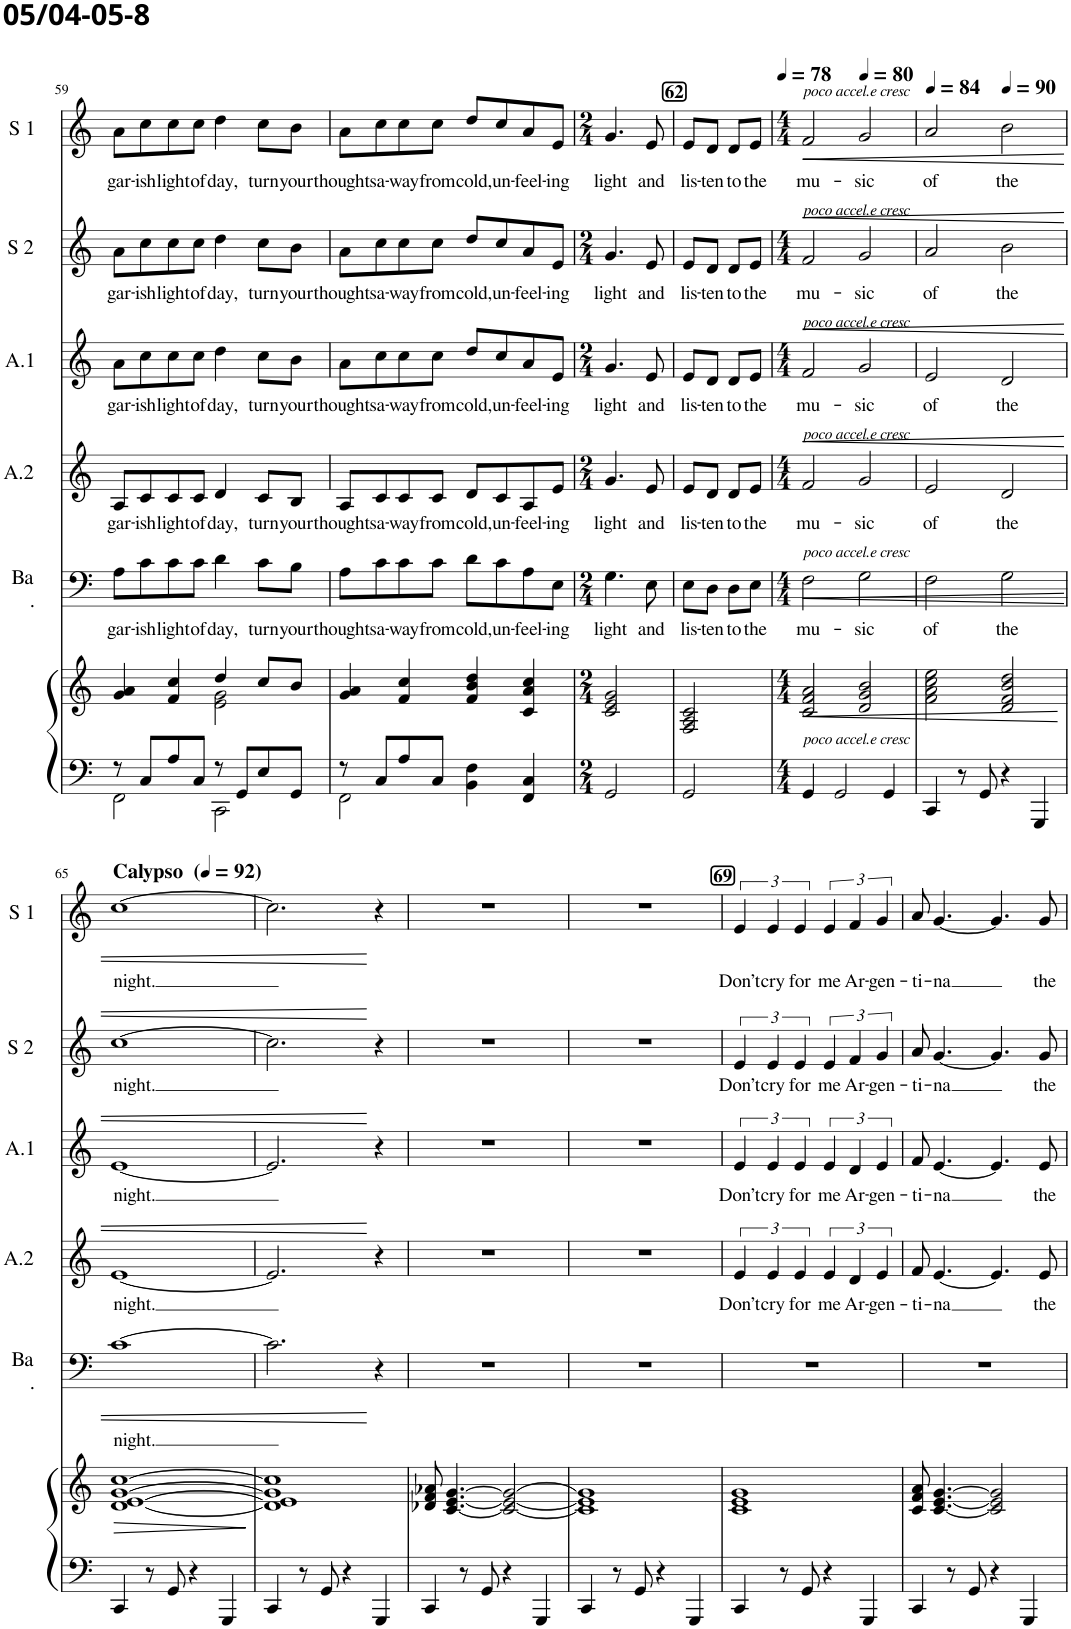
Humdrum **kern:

**kern	**kern	**dynam	**kern	**text	**dynam	**kern	**text	**dynam	**kern	**text	**dynam	**kern	**text	**dynam	**kern	**text	**dynam
*part6	*part6	*part6	*part5	*part5	*part5	*part4	*part4	*part4	*part3	*part3	*part3	*part2	*part2	*part2	*part1	*part1	*part1
*staff7	*staff6	*staff6/7	*staff5	*staff5	*staff5	*staff4	*staff4	*staff4	*staff3	*staff3	*staff3	*staff2	*staff2	*staff2	*staff1	*staff1	*staff1
*I"Piano	*	*	*I"Bariton	*	*	*I"Alt 2	*	*	*I"Alt 1	*	*	*I"Soprano 2	*	*	*I"Soprano 1	*	*
*I'Pno	*	*	*I'Ba .	*	*	*I'A.2	*	*	*I'A.1	*	*	*I'S 2	*	*	*I'S 1	*	*
!!LO:PB:g=z
*clefF4	*clefG2	*	*clefF4	*	*	*clefG2	*	*	*clefG2	*	*	*clefG2	*	*	*clefG2	*	*
*k[]	*k[]	*	*k[]	*	*	*k[]	*	*	*k[]	*	*	*k[]	*	*	*k[]	*	*
*M4/4	*M4/4	*	*M4/4	*	*	*M4/4	*	*	*M4/4	*	*	*M4/4	*	*	*M4/4	*	*
=59	=59	=59	=59	=59	=59	=59	=59	=59	=59	=59	=59	=59	=59	=59	=59	=59	=59
*^	*^	*	*	*	*	*	*	*	*	*	*	*	*	*	*	*	*
!	!	!	!	!	!	!LO:LY:b	!	!	!LO:LY:b	!	!	!LO:LY:b	!	!	!LO:LY:b	!	!	!LO:LY:b	!
8r	2FF\	4g/ 4a/	2ryy	.	8A\L	gar-	.	8A/L	gar-	.	8a\L	gar-	.	8a\L	gar-	.	8a\L	gar-	.
!	!	!	!	!	!	!LO:LY:b	!	!	!LO:LY:b	!	!	!LO:LY:b	!	!	!LO:LY:b	!	!	!LO:LY:b	!
8C/L	.	.	.	.	8c\	-ish	.	8c/	-ish	.	8cc\	-ish	.	8cc\	-ish	.	8cc\	-ish	.
!	!	!	!	!	!	!LO:LY:b	!	!	!LO:LY:b	!	!	!LO:LY:b	!	!	!LO:LY:b	!	!	!LO:LY:b	!
8A/	.	4f/ 4cc/	.	.	8c\	light	.	8c/	light	.	8cc\	light	.	8cc\	light	.	8cc\	light	.
!	!	!	!	!	!	!LO:LY:b	!	!	!LO:LY:b	!	!	!LO:LY:b	!	!	!LO:LY:b	!	!	!LO:LY:b	!
8C/J	.	.	.	.	8c\J	of	.	8c/J	of	.	8cc\J	of	.	8cc\J	of	.	8cc\J	of	.
!	!	!	!	!	!	!LO:LY:b	!	!	!LO:LY:b	!	!	!LO:LY:b	!	!	!LO:LY:b	!	!	!LO:LY:b	!
8r	2CC\	4dd/	2e\ 2g\	.	4d\	day,	.	4d/	day,	.	4dd\	day,	.	4dd\	day,	.	4dd\	day,	.
8GG/L	.	.	.	.	.	.	.	.	.	.	.	.	.	.	.	.	.	.	.
!	!	!	!	!	!	!LO:LY:b	!	!	!LO:LY:b	!	!	!LO:LY:b	!	!	!LO:LY:b	!	!	!LO:LY:b	!
8E/	.	8cc/L	.	.	8c\L	turn	.	8c/L	turn	.	8cc\L	turn	.	8cc\L	turn	.	8cc\L	turn	.
!	!	!	!	!	!	!LO:LY:b	!	!	!LO:LY:b	!	!	!LO:LY:b	!	!	!LO:LY:b	!	!	!LO:LY:b	!
8GG/J	.	8b/J	.	.	8B\J	your	.	8B/J	your	.	8b\J	your	.	8b\J	your	.	8b\J	your	.
*	*	*v	*v	*	*	*	*	*	*	*	*	*	*	*	*	*	*	*	*
=60	=60	=60	=60	=60	=60	=60	=60	=60	=60	=60	=60	=60	=60	=60	=60	=60	=60	=60
!	!	!	!	!	!LO:LY:b	!	!	!LO:LY:b	!	!	!LO:LY:b	!	!	!LO:LY:b	!	!	!LO:LY:b	!
8r	2FF\	4g/ 4a/	.	8A\L	thoughts	.	8A/L	thoughts	.	8a\L	thoughts	.	8a\L	thoughts	.	8a\L	thoughts	.
!	!	!	!	!	!LO:LY:b	!	!	!LO:LY:b	!	!	!LO:LY:b	!	!	!LO:LY:b	!	!	!LO:LY:b	!
8C/L	.	.	.	8c\	a-	.	8c/	a-	.	8cc\	a-	.	8cc\	a-	.	8cc\	a-	.
!	!	!	!	!	!LO:LY:b	!	!	!LO:LY:b	!	!	!LO:LY:b	!	!	!LO:LY:b	!	!	!LO:LY:b	!
8A/	.	4f/ 4cc/	.	8c\	-way	.	8c/	-way	.	8cc\	-way	.	8cc\	-way	.	8cc\	-way	.
!	!	!	!	!	!LO:LY:b	!	!	!LO:LY:b	!	!	!LO:LY:b	!	!	!LO:LY:b	!	!	!LO:LY:b	!
8C/J	.	.	.	8c\J	from	.	8c/J	from	.	8cc\J	from	.	8cc\J	from	.	8cc\J	from	.
!	!	!	!	!	!LO:LY:b	!	!	!LO:LY:b	!	!	!LO:LY:b	!	!	!LO:LY:b	!	!	!LO:LY:b	!
4BB\ 4F\	2ryy	4f/ 4b/ 4dd/	.	8d\L	cold,	.	8d/L	cold,	.	8dd/L	cold,	.	8dd/L	cold,	.	8dd/L	cold,	.
!	!	!	!	!	!LO:LY:b	!	!	!LO:LY:b	!	!	!LO:LY:b	!	!	!LO:LY:b	!	!	!LO:LY:b	!
.	.	.	.	8c\	un-	.	8c/	un-	.	8cc/	un-	.	8cc/	un-	.	8cc/	un-	.
!	!	!	!	!	!LO:LY:b	!	!	!LO:LY:b	!	!	!LO:LY:b	!	!	!LO:LY:b	!	!	!LO:LY:b	!
4FF/ 4C/	.	4c/ 4a/ 4cc/	.	8A\	-feel-	.	8A/	-feel-	.	8a/	-feel-	.	8a/	-feel-	.	8a/	-feel-	.
!	!	!	!	!	!LO:LY:b	!	!	!LO:LY:b	!	!	!LO:LY:b	!	!	!LO:LY:b	!	!	!LO:LY:b	!
.	.	.	.	8E\J	-ing	.	8e/J	-ing	.	8e/J	-ing	.	8e/J	-ing	.	8e/J	-ing	.
*v	*v	*	*	*	*	*	*	*	*	*	*	*	*	*	*	*	*	*
=61	=61	=61	=61	=61	=61	=61	=61	=61	=61	=61	=61	=61	=61	=61	=61	=61	=61
*M2/4	*M2/4	*	*M2/4	*	*	*M2/4	*	*	*M2/4	*	*	*M2/4	*	*	*M2/4	*	*
!	!	!	!	!LO:LY:b	!	!	!LO:LY:b	!	!	!LO:LY:b	!	!	!LO:LY:b	!	!	!LO:LY:b	!
2GG/	2c/ 2e/ 2g/	.	4.G\	light	.	4.g/	light	.	4.g/	light	.	4.g/	light	.	4.g/	light	.
!	!	!	!	!LO:LY:b	!	!	!LO:LY:b	!	!	!LO:LY:b	!	!	!LO:LY:b	!	!	!LO:LY:b	!
.	.	.	8E\	and	.	8e/	and	.	8e/	and	.	8e/	and	.	8e/	and	.
!!LO:REH:place=s1:a:B:cj:fs=11:t=62
=62	=62	=62	=62	=62	=62	=62	=62	=62	=62	=62	=62	=62	=62	=62	=62	=62	=62
!	!	!	!	!LO:LY:b	!	!	!LO:LY:b	!	!	!LO:LY:b	!	!	!LO:LY:b	!	!	!LO:LY:b	!
2GG/	2F/ 2A/ 2c/	.	8E\L	lis-	.	8e/L	lis-	.	8e/L	lis-	.	8e/L	lis-	.	8e/L	lis-	.
!	!	!	!	!LO:LY:b	!	!	!LO:LY:b	!	!	!LO:LY:b	!	!	!LO:LY:b	!	!	!LO:LY:b	!
.	.	.	8D\J	-ten	.	8d/J	-ten	.	8d/J	-ten	.	8d/J	-ten	.	8d/J	-ten	.
!	!	!	!	!LO:LY:b	!	!	!LO:LY:b	!	!	!LO:LY:b	!	!	!LO:LY:b	!	!	!LO:LY:b	!
.	.	.	8D\L	to	.	8d/L	to	.	8d/L	to	.	8d/L	to	.	8d/L	to	.
!	!	!	!	!LO:LY:b	!	!	!LO:LY:b	!	!	!LO:LY:b	!	!	!LO:LY:b	!	!	!LO:LY:b	!
.	.	.	8E\J	the	.	8e/J	the	.	8e/J	the	.	8e/J	the	.	8e/J	the	.
=63	=63	=63	=63	=63	=63	=63	=63	=63	=63	=63	=63	=63	=63	=63	=63	=63	=63
*M4/4	*M4/4	*	*M4/4	*	*	*M4/4	*	*	*M4/4	*	*	*M4/4	*	*	*M4/4	*	*
*	*	*	*	*	*	*	*	*	*	*	*	*	*	*	*MM78	*	*
!	!	!	!	!	!	!	!	!	!	!	!	!	!	!	!LO:TX:a:i:t=poco accel.e cresc	!	!
!	!	!	!	!	!	!	!	!	!	!	!	!LO:TX:a:i:t=poco accel.e cresc	!	!	!	!	!
!	!	!	!	!	!	!	!	!	!LO:TX:a:i:t=poco accel.e cresc	!	!	!	!	!	!	!	!
!	!	!	!	!	!	!LO:TX:a:i:t=poco accel.e cresc	!	!	!	!	!	!	!	!	!	!	!
!	!	!	!LO:TX:a:i:t=poco accel.e cresc	!	!	!	!	!	!	!	!	!	!	!	!	!	!
!LO:TX:a:i:t=poco accel.e cresc	!	!	!	!	!	!	!	!	!	!	!	!	!	!	!	!	!
!	!	!LO:HP:b	!	!LO:LY:b	!LO:HP:b	!	!LO:LY:b	!LO:HP:b	!	!LO:LY:b	!LO:HP:b	!	!LO:LY:b	!LO:HP:b	!	!LO:LY:b	!LO:HP:b
4GG/	2c/ 2f/ 2a/	<	2F\	mu-	<	2f/	mu-	<	2f/	mu-	<	2f/	mu-	<	2f/	mu-	<
2GG/	.	.	.	.	.	.	.	.	.	.	.	.	.	.	.	.	.
*	*	*	*	*	*	*	*	*	*	*	*	*	*	*	*MM80	*	*
!	!	!	!	!LO:LY:b	!	!	!LO:LY:b	!	!	!LO:LY:b	!	!	!LO:LY:b	!	!	!LO:LY:b	!
.	2d/ 2g/ 2b/	.	2G\	-sic	.	2g/	-sic	.	2g/	-sic	.	2g/	-sic	.	2g/	-sic	.
4GG/	.	.	.	.	.	.	.	.	.	.	.	.	.	.	.	.	.
=64	=64	=64	=64	=64	=64	=64	=64	=64	=64	=64	=64	=64	=64	=64	=64	=64	=64
*	*	*	*	*	*	*	*	*	*	*	*	*	*	*	*MM84	*	*
!	!	!	!	!LO:LY:b	!	!	!LO:LY:b	!	!	!LO:LY:b	!	!	!LO:LY:b	!	!	!LO:LY:b	!
4CC/	2f\ 2a\ 2cc\ 2ee\	.	2F\	of	.	2e/	of	.	2e/	of	.	2a/	of	.	2a/	of	.
8r	.	.	.	.	.	.	.	.	.	.	.	.	.	.	.	.	.
8GG/	.	.	.	.	.	.	.	.	.	.	.	.	.	.	.	.	.
*	*	*	*	*	*	*	*	*	*	*	*	*	*	*	*MM90	*	*
!	!	!	!	!LO:LY:b	!	!	!LO:LY:b	!	!	!LO:LY:b	!	!	!LO:LY:b	!	!	!LO:LY:b	!
4r	2d/ 2f/ 2b/ 2dd/	.	2G\	the	.	2d/	the	.	2d/	the	.	2b\	the	.	2b\	the	.
4GGG/	.	.	.	.	.	.	.	.	.	.	.	.	.	.	.	.	.
.	.	[	.	.	.	.	.	.	.	.	.	.	.	.	.	.	.
!!LO:LB:g=z
=65	=65	=65	=65	=65	=65	=65	=65	=65	=65	=65	=65	=65	=65	=65	=65	=65	=65
*	*	*	*	*	*	*	*	*	*	*	*	*	*	*	*MM92	*	*
!	!	!	!	!	!	!	!	!	!	!	!	!	!	!	!LO:TX:a:B:t=Calypso	!	!
!	!	!LO:HP:b	!	!LO:LY:b	!	!	!LO:LY:b	!	!	!LO:LY:b	!	!	!LO:LY:b	!	!	!LO:LY:b	!
4CC/	[1d [1e [1g [1cc	>	[1c	night.	.	[1e	night.	.	[1e	night.	.	[1cc	night.	.	[1cc	night.	.
8r	.	.	.	.	.	.	.	.	.	.	.	.	.	.	.	.	.
8GG/	.	.	.	.	.	.	.	.	.	.	.	.	.	.	.	.	.
4r	.	.	.	.	.	.	.	.	.	.	.	.	.	.	.	.	.
4GGG/	.	.	.	.	.	.	.	.	.	.	.	.	.	.	.	.	.
.	.	]	.	.	.	.	.	.	.	.	.	.	.	.	.	.	.
=66	=66	=66	=66	=66	=66	=66	=66	=66	=66	=66	=66	=66	=66	=66	=66	=66	=66
4CC/	1d] 1e] 1g] 1cc]	.	2.c\]	.	.	2.e/]	.	.	2.e/]	.	.	2.cc\]	.	.	2.cc\]	.	.
8r	.	.	.	.	.	.	.	.	.	.	.	.	.	.	.	.	.
8GG/	.	.	.	.	.	.	.	.	.	.	.	.	.	.	.	.	.
4r	.	.	.	.	.	.	.	.	.	.	.	.	.	.	.	.	.
4GGG/	.	.	4r	.	[	4r	.	[	4r	.	[	4r	.	[	4r	.	[
=67	=67	=67	=67	=67	=67	=67	=67	=67	=67	=67	=67	=67	=67	=67	=67	=67	=67
4CC/	8d-X/ 8f/ 8a-X/	.	1r	.	.	1r	.	.	1r	.	.	1r	.	.	1r	.	.
.	[4.c/ [4.e/ [4.g/	.	.	.	.	.	.	.	.	.	.	.	.	.	.	.	.
8r	.	.	.	.	.	.	.	.	.	.	.	.	.	.	.	.	.
8GG/	.	.	.	.	.	.	.	.	.	.	.	.	.	.	.	.	.
4r	2c/_ 2e/_ 2g/_	.	.	.	.	.	.	.	.	.	.	.	.	.	.	.	.
4GGG/	.	.	.	.	.	.	.	.	.	.	.	.	.	.	.	.	.
=68	=68	=68	=68	=68	=68	=68	=68	=68	=68	=68	=68	=68	=68	=68	=68	=68	=68
4CC/	1c] 1e] 1g]	.	1r	.	.	1r	.	.	1r	.	.	1r	.	.	1r	.	.
8r	.	.	.	.	.	.	.	.	.	.	.	.	.	.	.	.	.
8GG/	.	.	.	.	.	.	.	.	.	.	.	.	.	.	.	.	.
4r	.	.	.	.	.	.	.	.	.	.	.	.	.	.	.	.	.
4GGG/	.	.	.	.	.	.	.	.	.	.	.	.	.	.	.	.	.
!!LO:REH:place=s1:a:B:cj:fs=11:t=69
=69	=69	=69	=69	=69	=69	=69	=69	=69	=69	=69	=69	=69	=69	=69	=69	=69	=69
!	!	!	!	!	!	!	!LO:LY:b	!	!	!LO:LY:b	!	!	!LO:LY:b	!	!	!LO:LY:b	!
4CC/	1c 1e 1g	.	1r	.	.	6e/	Don’t	.	6e/	Don’t	.	6e/	Don’t	.	6e/	Don’t	.
!	!	!	!	!	!	!	!LO:LY:b	!	!	!LO:LY:b	!	!	!LO:LY:b	!	!	!LO:LY:b	!
.	.	.	.	.	.	6e/	cry	.	6e/	cry	.	6e/	cry	.	6e/	cry	.
8r	.	.	.	.	.	.	.	.	.	.	.	.	.	.	.	.	.
!	!	!	!	!	!	!	!LO:LY:b	!	!	!LO:LY:b	!	!	!LO:LY:b	!	!	!LO:LY:b	!
.	.	.	.	.	.	6e/	for	.	6e/	for	.	6e/	for	.	6e/	for	.
8GG/	.	.	.	.	.	.	.	.	.	.	.	.	.	.	.	.	.
!	!	!	!	!	!	!	!LO:LY:b	!	!	!LO:LY:b	!	!	!LO:LY:b	!	!	!LO:LY:b	!
4r	.	.	.	.	.	6e/	me	.	6e/	me	.	6e/	me	.	6e/	me	.
!	!	!	!	!	!	!	!LO:LY:b	!	!	!LO:LY:b	!	!	!LO:LY:b	!	!	!LO:LY:b	!
.	.	.	.	.	.	6d/	Ar-	.	6d/	Ar-	.	6f/	Ar-	.	6f/	Ar-	.
4GGG/	.	.	.	.	.	.	.	.	.	.	.	.	.	.	.	.	.
!	!	!	!	!	!	!	!LO:LY:b	!	!	!LO:LY:b	!	!	!LO:LY:b	!	!	!LO:LY:b	!
.	.	.	.	.	.	6e/	-gen-	.	6e/	-gen-	.	6g/	-gen-	.	6g/	-gen-	.
=70	=70	=70	=70	=70	=70	=70	=70	=70	=70	=70	=70	=70	=70	=70	=70	=70	=70
!	!	!	!	!	!	!	!LO:LY:b	!	!	!LO:LY:b	!	!	!LO:LY:b	!	!	!LO:LY:b	!
4CC/	8c/ 8f/ 8a/	.	1r	.	.	8f/	-ti-	.	8f/	-ti-	.	8a/	-ti-	.	8a/	-ti-	.
!	!	!	!	!	!	!	!LO:LY:b	!	!	!LO:LY:b	!	!	!LO:LY:b	!	!	!LO:LY:b	!
.	[4.c/ [4.e/ [4.g/	.	.	.	.	[4.e/	-na	.	[4.e/	-na	.	[4.g/	-na	.	[4.g/	-na	.
8r	.	.	.	.	.	.	.	.	.	.	.	.	.	.	.	.	.
8GG/	.	.	.	.	.	.	.	.	.	.	.	.	.	.	.	.	.
4r	2c/] 2e/] 2g/]	.	.	.	.	4.e/]	.	.	4.e/]	.	.	4.g/]	.	.	4.g/]	.	.
4GGG/	.	.	.	.	.	.	.	.	.	.	.	.	.	.	.	.	.
!	!	!	!	!	!	!	!LO:LY:b	!	!	!LO:LY:b	!	!	!LO:LY:b	!	!	!LO:LY:b	!
.	.	.	.	.	.	8e/	the	.	8e/	the	.	8g/	the	.	8g/	the	.
=	=	=	=	=	=	=	=	=	=	=	=	=	=	=	=	=	=
*-	*-	*-	*-	*-	*-	*-	*-	*-	*-	*-	*-	*-	*-	*-	*-	*-	*-
